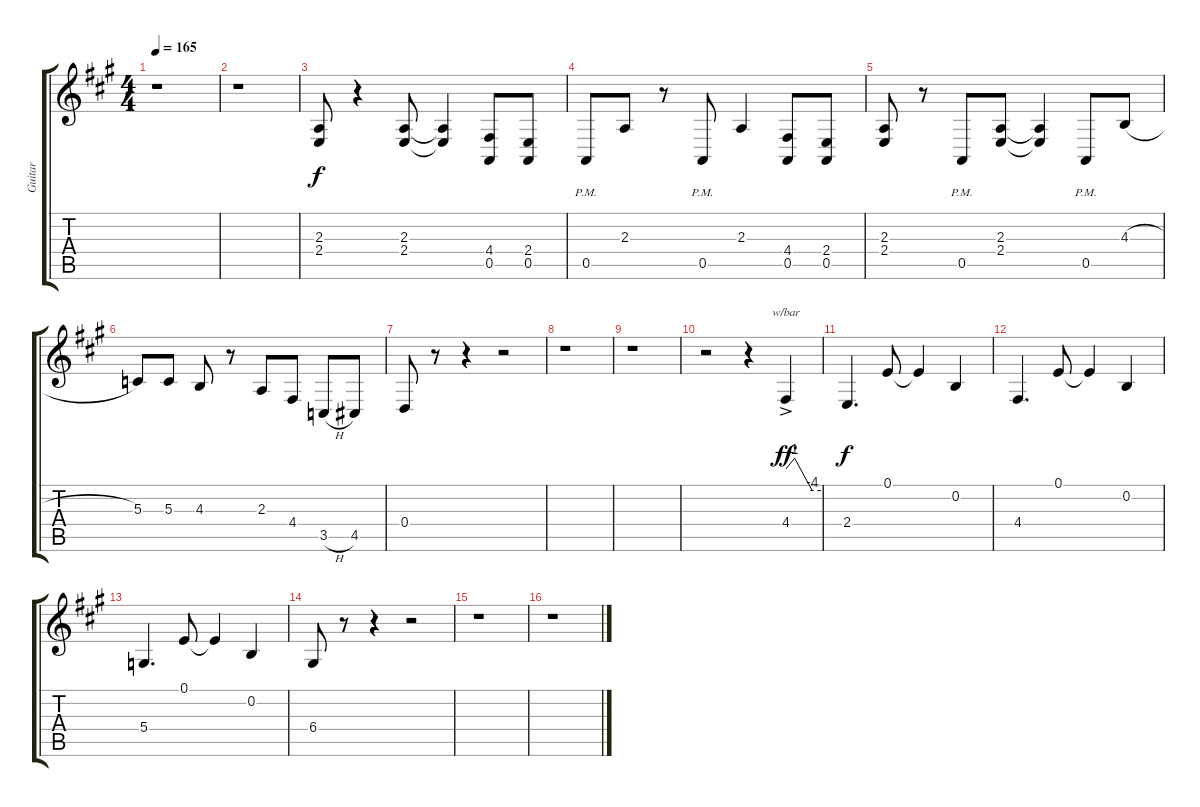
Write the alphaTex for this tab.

\track ("Guitar" "Guitar") {instrument lead2sawtooth}
\staff {score tabs}
\tuning (E4 B3 G3 D3 A2 E2) {hide}
\ts (4 4)
\tempo 165
\clef g2
\ks a
r.1{dy f} |
r.1 |
(2.3 2.4).8 r.4 (2.3 2.4).8 (2.3{t} 2.4{t}).4 (4.4 0.5).8 (2.4 0.5).8 |
0.5{pm}.8 2.3.8 r.8 0.5{pm}.8 2.3.4 (4.4 0.5).8 (2.4 0.5).8 |
(2.3 2.4).8 r.8 0.5{pm}.8 (2.3 2.4).8 (2.3{t} 2.4{t}).4 0.5{pm}.8 4.3{h}.8 |
5.3.8 5.3.8 4.3.8 r.8 2.3.8 4.4.8 3.5{h}.8 4.5.8 |
0.4.8 r.8 r.4 r.2 |
r.1 |
r.1 |
r.2 r.4 4.4{ac}.4{tbe (custom default 0 0 15 4 45 -16 60 -16) dy ff} |
2.4.4{d dy f} 0.1.8 0.1{t}.4 0.2.4 |
4.4.4{d} 0.1.8 0.1{t}.4 0.2.4 |
5.4.4{d} 0.1.8 0.1{t}.4 0.2.4 |
6.4.8 r.8 r.4 r.2 |
r.1 |
r.1
